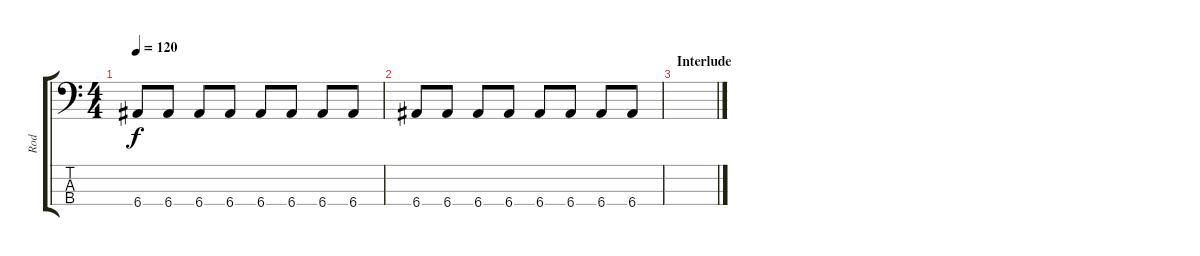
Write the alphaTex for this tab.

\track ("Rod" "Rod") {instrument electricbassfinger}
\staff {score tabs}
\tuning (G2 D2 A1 E1) {hide}
\ts (4 4)
\tempo 120
\clef f4
\ks c
6.4.8{dy f} 6.4.8 6.4.8 6.4.8 6.4.8 6.4.8 6.4.8 6.4.8 |
6.4.8 6.4.8 6.4.8 6.4.8 6.4.8 6.4.8 6.4.8 6.4.8 |
\section ("" "Interlude")
